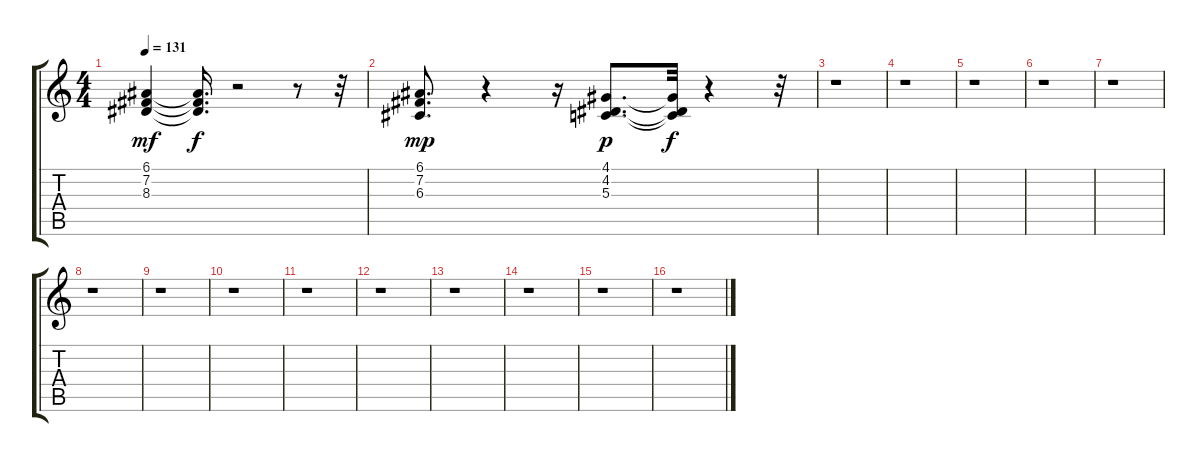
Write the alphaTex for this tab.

\track "" {instrument pad2warm}
\staff {score tabs}
\tuning (E4 B3 G3 D3 A2 E2) {hide}
\ts (4 4)
\tempo 131
\clef g2
\ks c
(6.1 7.2 8.3).4{dy mf} (6.1{t} 7.2{t} 8.3{t}).16{d dy f} r.2 r.8 r.32 |
(6.1 7.2 6.3).8{d dy mp} r.4 r.16 (4.1 4.2 5.3).8{d dy p} (4.1{t} 4.2{t} 5.3{t}).32{dy f} r.4 r.32 |
r.1 |
r.1 |
r.1 |
r.1 |
r.1 |
r.1 |
r.1 |
r.1 |
r.1 |
r.1 |
r.1 |
r.1 |
r.1 |
r.1
